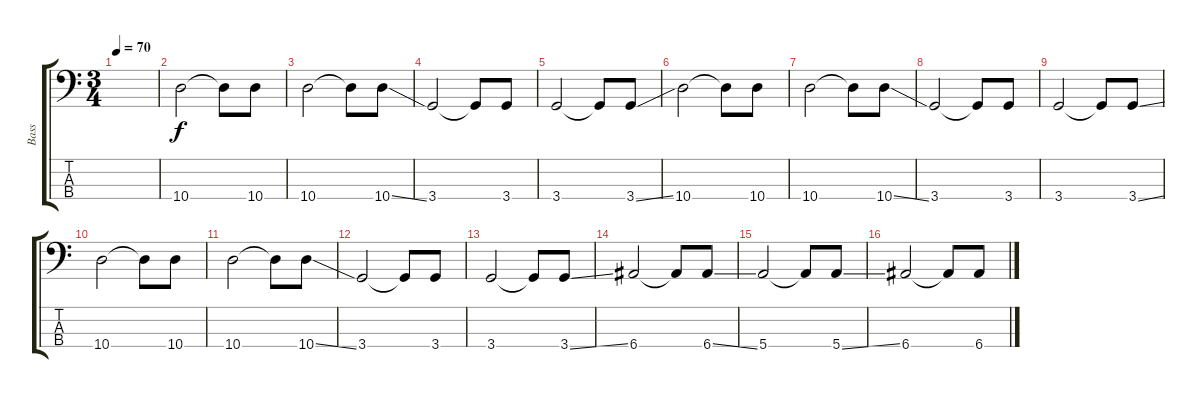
\track ("Bass" "Bass") {instrument slapbass2}
\staff {score tabs}
\tuning (G2 D2 A1 E1) {hide}
\ts (3 4)
\tempo 70
\clef f4
\ks c
|
10.4.2 10.4{t}.8 10.4.8 |
10.4.2 10.4{t}.8 10.4{ss}.8 |
3.4.2 3.4{t}.8 3.4.8 |
3.4.2 3.4{t}.8 3.4{ss}.8 |
10.4.2 10.4{t}.8 10.4.8 |
10.4.2 10.4{t}.8 10.4{ss}.8 |
3.4.2 3.4{t}.8 3.4.8 |
3.4.2 3.4{t}.8 3.4{ss}.8 |
10.4.2 10.4{t}.8 10.4.8 |
10.4.2 10.4{t}.8 10.4{ss}.8 |
3.4.2 3.4{t}.8 3.4.8 |
3.4.2 3.4{t}.8 3.4{ss}.8 |
6.4.2 6.4{t}.8 6.4{ss}.8 |
5.4.2 5.4{t}.8 5.4{ss}.8 |
6.4.2 6.4{t}.8 6.4{ss}.8
